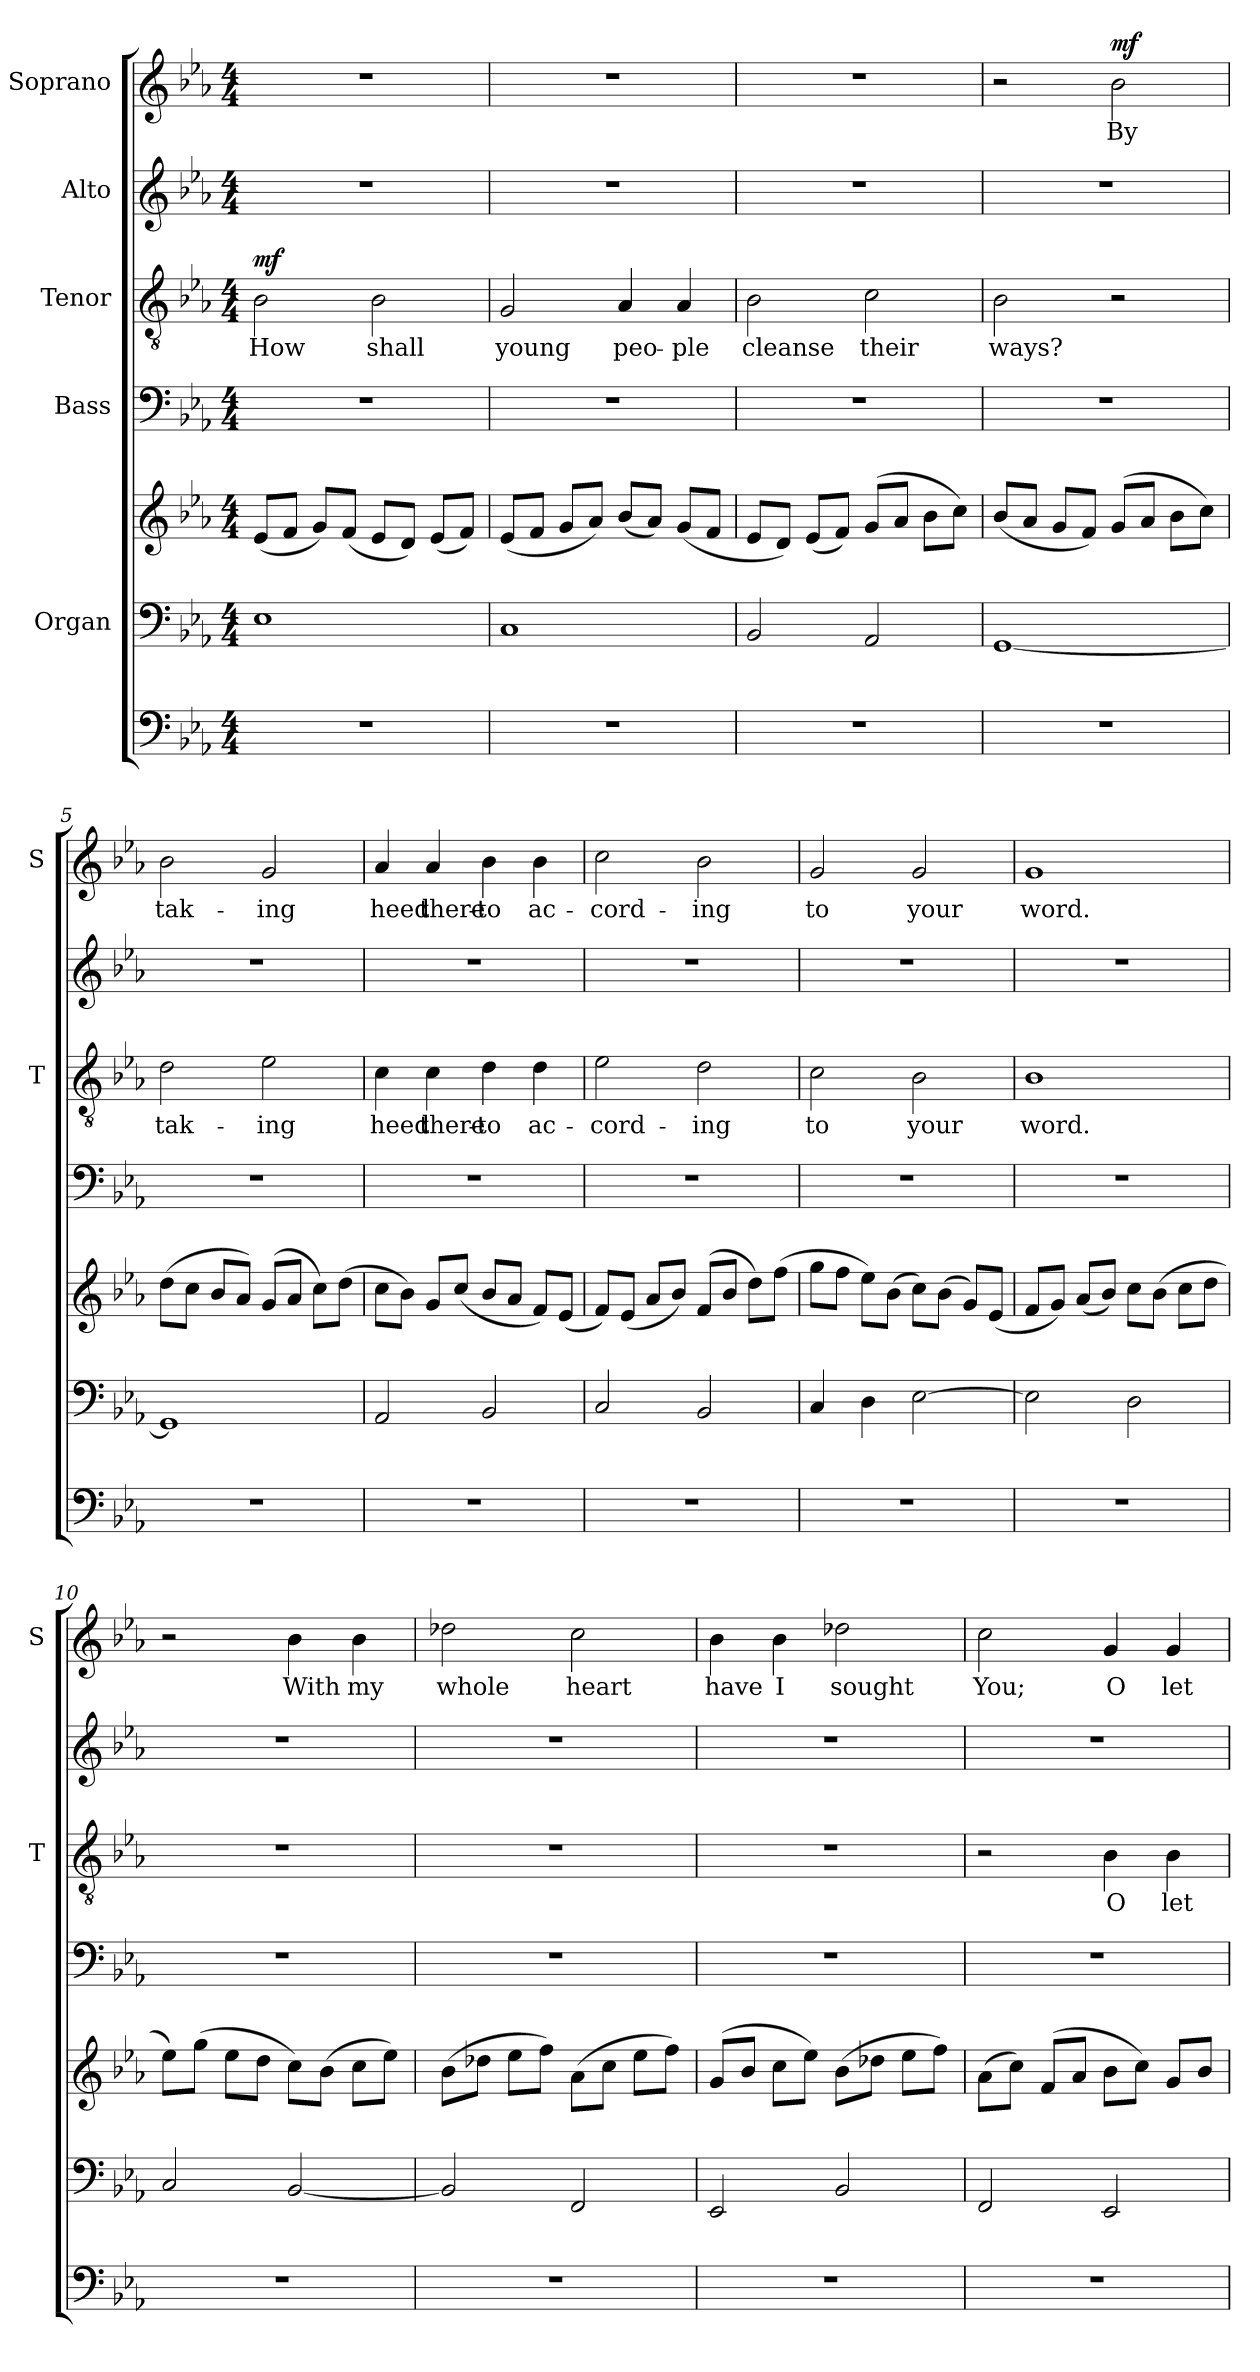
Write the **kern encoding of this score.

**kern	**kern	**kern	**kern	**kern	**text	**dynam	**kern	**kern	**text	**dynam
*part6	*part5	*part5	*part4	*part3	*part3	*part3	*part2	*part1	*part1	*part1
*staff7	*staff6	*staff5	*staff4	*staff3	*staff3	*staff3	*staff2	*staff1	*staff1	*staff1
*	*I"Organ	*	*I"Bass	*I"Tenor	*	*	*I"Alto	*I"Soprano	*	*
*	*	*	*	*I'T	*	*	*	*I'S	*	*
*clefF4	*clefF4	*clefG2	*clefF4	*clefGv2	*	*	*clefG2	*clefG2	*	*
*	*	*	*ITrd7c12	*	*	*	*	*	*	*
*k[b-e-a-]	*k[b-e-a-]	*k[b-e-a-]	*k[b-e-a-]	*k[b-e-a-]	*	*	*k[b-e-a-]	*k[b-e-a-]	*	*
*E-:	*E-:	*E-:	*E-:	*E-:	*	*	*E-:	*E-:	*	*
*M4/4	*M4/4	*M4/4	*M4/4	*M4/4	*	*	*M4/4	*M4/4	*	*
=1	=1	=1	=1	=1	=1	=1	=1	=1	=1	=1
!	!	!	!	!	!LO:LY:b	!LO:DY:a	!	!	!	!
1r	1E-	(<8e-/L	1r	2B-\	How	mf	1r	1r	.	.
.	.	8f/J	.	.	.	.	.	.	.	.
.	.	8g/L)	.	.	.	.	.	.	.	.
.	.	(<8f/J	.	.	.	.	.	.	.	.
!	!	!	!	!	!LO:LY:b	!	!	!	!	!
.	.	8e-/L	.	2B-\	shall	.	.	.	.	.
.	.	8d/J)	.	.	.	.	.	.	.	.
.	.	(<8e-/L	.	.	.	.	.	.	.	.
.	.	8f/J)	.	.	.	.	.	.	.	.
=2	=2	=2	=2	=2	=2	=2	=2	=2	=2	=2
!	!	!	!	!	!LO:LY:b	!	!	!	!	!
1r	1C	(<8e-/L	1r	2G/	young	.	1r	1r	.	.
.	.	8f/J	.	.	.	.	.	.	.	.
.	.	8g/L	.	.	.	.	.	.	.	.
.	.	8a-/J)	.	.	.	.	.	.	.	.
!	!	!	!	!	!LO:LY:b	!	!	!	!	!
.	.	(<8b-/L	.	4A-/	peo-	.	.	.	.	.
.	.	8a-/J)	.	.	.	.	.	.	.	.
!	!	!	!	!	!LO:LY:b	!	!	!	!	!
.	.	(<8g/L	.	4A-/	-ple	.	.	.	.	.
.	.	8f/J	.	.	.	.	.	.	.	.
=3	=3	=3	=3	=3	=3	=3	=3	=3	=3	=3
!	!	!	!	!	!LO:LY:b	!	!	!	!	!
1r	2BB-/	8e-/L	1r	2B-\	cleanse	.	1r	1r	.	.
.	.	8d/J)	.	.	.	.	.	.	.	.
.	.	(<8e-/L	.	.	.	.	.	.	.	.
.	.	8f/J)	.	.	.	.	.	.	.	.
!	!	!	!	!	!LO:LY:b	!	!	!	!	!
.	2AA-/	(>8g/L	.	2c\	their	.	.	.	.	.
.	.	8a-/J	.	.	.	.	.	.	.	.
.	.	8b-\L	.	.	.	.	.	.	.	.
.	.	8cc\J)	.	.	.	.	.	.	.	.
=4	=4	=4	=4	=4	=4	=4	=4	=4	=4	=4
!	!	!	!	!	!LO:LY:b	!	!	!	!	!
1r	[<1GG	(<8b-/L	1r	2B-\	ways?	.	1r	2r	.	.
.	.	8a-/J	.	.	.	.	.	.	.	.
.	.	8g/L	.	.	.	.	.	.	.	.
.	.	8f/J)	.	.	.	.	.	.	.	.
!	!	!	!	!	!	!	!	!	!LO:LY:b	!LO:DY:a
.	.	(>8g/L	.	2r	.	.	.	2b-\	By	mf
.	.	8a-/J	.	.	.	.	.	.	.	.
.	.	8b-\L	.	.	.	.	.	.	.	.
.	.	8cc\J)	.	.	.	.	.	.	.	.
=5	=5	=5	=5	=5	=5	=5	=5	=5	=5	=5
!	!	!	!	!	!LO:LY:b	!	!	!	!LO:LY:b	!
1r	1GG]	(>8dd\L	1r	2d\	tak-	.	1r	2b-\	tak-	.
.	.	8cc\J	.	.	.	.	.	.	.	.
.	.	8b-/L	.	.	.	.	.	.	.	.
.	.	8a-/J)	.	.	.	.	.	.	.	.
!	!	!	!	!	!LO:LY:b	!	!	!	!LO:LY:b	!
.	.	(>8g/L	.	2e-\	-ing	.	.	2g/	-ing	.
.	.	8a-/J	.	.	.	.	.	.	.	.
.	.	8cc\L)	.	.	.	.	.	.	.	.
.	.	(>8dd\J	.	.	.	.	.	.	.	.
=6	=6	=6	=6	=6	=6	=6	=6	=6	=6	=6
!	!	!	!	!	!LO:LY:b	!	!	!	!LO:LY:b	!
1r	2AA-/	8cc\L	1r	4c\	heed	.	1r	4a-/	heed	.
.	.	8b-\J)	.	.	.	.	.	.	.	.
!	!	!	!	!	!LO:LY:b	!	!	!	!LO:LY:b	!
.	.	8g/L	.	4c\	there-	.	.	4a-/	there-	.
.	.	(<8cc/J	.	.	.	.	.	.	.	.
!	!	!	!	!	!LO:LY:b	!	!	!	!LO:LY:b	!
.	2BB-/	8b-/L	.	4d\	-to	.	.	4b-\	-to	.
.	.	8a-/J	.	.	.	.	.	.	.	.
!	!	!	!	!	!LO:LY:b	!	!	!	!LO:LY:b	!
.	.	8f/L)	.	4d\	ac-	.	.	4b-\	ac-	.
.	.	(<8e-/J	.	.	.	.	.	.	.	.
=7	=7	=7	=7	=7	=7	=7	=7	=7	=7	=7
!	!	!	!	!	!LO:LY:b	!	!	!	!LO:LY:b	!
1r	2C/	8f/L)	1r	2e-\	-cord-	.	1r	2cc\	-cord-	.
.	.	(<8e-/J	.	.	.	.	.	.	.	.
.	.	8a-/L	.	.	.	.	.	.	.	.
.	.	8b-/J)	.	.	.	.	.	.	.	.
!	!	!	!	!	!LO:LY:b	!	!	!	!LO:LY:b	!
.	2BB-/	(>8f/L	.	2d\	-ing	.	.	2b-\	-ing	.
.	.	8b-/J	.	.	.	.	.	.	.	.
.	.	8dd\L)	.	.	.	.	.	.	.	.
.	.	(>8ff\J	.	.	.	.	.	.	.	.
=8	=8	=8	=8	=8	=8	=8	=8	=8	=8	=8
!	!	!	!	!	!LO:LY:b	!	!	!	!LO:LY:b	!
1r	4C/	8gg\L	1r	2c\	to	.	1r	2g/	to	.
.	.	8ff\J	.	.	.	.	.	.	.	.
.	4D\	8ee-\L)	.	.	.	.	.	.	.	.
.	.	(>8b-\J	.	.	.	.	.	.	.	.
!	!	!	!	!	!LO:LY:b	!	!	!	!LO:LY:b	!
.	[<2E-\	8cc\L)	.	2B-\	your	.	.	2g/	your	.
.	.	(>8b-\J	.	.	.	.	.	.	.	.
.	.	8g/L)	.	.	.	.	.	.	.	.
.	.	(<8e-/J	.	.	.	.	.	.	.	.
!!LO:LB:g=z
=9	=9	=9	=9	=9	=9	=9	=9	=9	=9	=9
!	!	!	!	!	!LO:LY:b	!	!	!	!LO:LY:b	!
1r	2E-\]	8f/L	1r	1B-	word.	.	1r	1g	word.	.
.	.	8g/J)	.	.	.	.	.	.	.	.
.	.	(>8a-/L	.	.	.	.	.	.	.	.
.	.	8b-/J)	.	.	.	.	.	.	.	.
.	2D\	8cc\L	.	.	.	.	.	.	.	.
.	.	(>8b-\J	.	.	.	.	.	.	.	.
.	.	8cc\L	.	.	.	.	.	.	.	.
.	.	8dd\J	.	.	.	.	.	.	.	.
=10	=10	=10	=10	=10	=10	=10	=10	=10	=10	=10
1r	2C/	8ee-\L)	1r	1r	.	.	1r	2r	.	.
.	.	(>8gg\J	.	.	.	.	.	.	.	.
.	.	8ee-\L	.	.	.	.	.	.	.	.
.	.	8dd\J	.	.	.	.	.	.	.	.
!	!	!	!	!	!	!	!	!	!LO:LY:b	!
.	[<2BB-/	8cc\L)	.	.	.	.	.	4b-\	With	.
.	.	(>8b-\J	.	.	.	.	.	.	.	.
!	!	!	!	!	!	!	!	!	!LO:LY:b	!
.	.	8cc\L	.	.	.	.	.	4b-\	my	.
.	.	8ee-\J)	.	.	.	.	.	.	.	.
=11	=11	=11	=11	=11	=11	=11	=11	=11	=11	=11
!	!	!	!	!	!	!	!	!	!LO:LY:b	!
1r	2BB-/]	(>8b-\L	1r	1r	.	.	1r	2dd-X\	whole	.
.	.	8dd-X\J	.	.	.	.	.	.	.	.
.	.	8ee-\L	.	.	.	.	.	.	.	.
.	.	8ff\J)	.	.	.	.	.	.	.	.
!	!	!	!	!	!	!	!	!	!LO:LY:b	!
.	2FF/	(>8a-\L	.	.	.	.	.	2cc\	heart	.
.	.	8cc\J	.	.	.	.	.	.	.	.
.	.	8ee-\L	.	.	.	.	.	.	.	.
.	.	8ff\J)	.	.	.	.	.	.	.	.
=12	=12	=12	=12	=12	=12	=12	=12	=12	=12	=12
!	!	!	!	!	!	!	!	!	!LO:LY:b	!
1r	2EE-/	(>8g/L	1r	1r	.	.	1r	4b-\	have	.
.	.	8b-/J	.	.	.	.	.	.	.	.
!	!	!	!	!	!	!	!	!	!LO:LY:b	!
.	.	8cc\L	.	.	.	.	.	4b-\	I	.
.	.	8ee-\J)	.	.	.	.	.	.	.	.
!	!	!	!	!	!	!	!	!	!LO:LY:b	!
.	2BB-/	(>8b-\L	.	.	.	.	.	2dd-X\	sought	.
.	.	8dd-X\J	.	.	.	.	.	.	.	.
.	.	8ee-\L	.	.	.	.	.	.	.	.
.	.	8ff\J)	.	.	.	.	.	.	.	.
=13	=13	=13	=13	=13	=13	=13	=13	=13	=13	=13
!	!	!	!	!	!	!	!	!	!LO:LY:b	!
1r	2FF/	(>8a-\L	1r	2r	.	.	1r	2cc\	You;	.
.	.	8cc\J)	.	.	.	.	.	.	.	.
.	.	(>8f/L	.	.	.	.	.	.	.	.
.	.	8a-/J	.	.	.	.	.	.	.	.
!	!	!	!	!	!LO:LY:b	!	!	!	!LO:LY:b	!
.	2EE-/	8b-\L	.	4B-\	O	.	.	4g/	O	.
.	.	8cc\J)	.	.	.	.	.	.	.	.
!	!	!	!	!	!LO:LY:b	!	!	!	!LO:LY:b	!
.	.	8g/L	.	4B-\	let	.	.	4g/	let	.
.	.	8b-/J	.	.	.	.	.	.	.	.
=	=	=	=	=	=	=	=	=	=	=
*-	*-	*-	*-	*-	*-	*-	*-	*-	*-	*-
